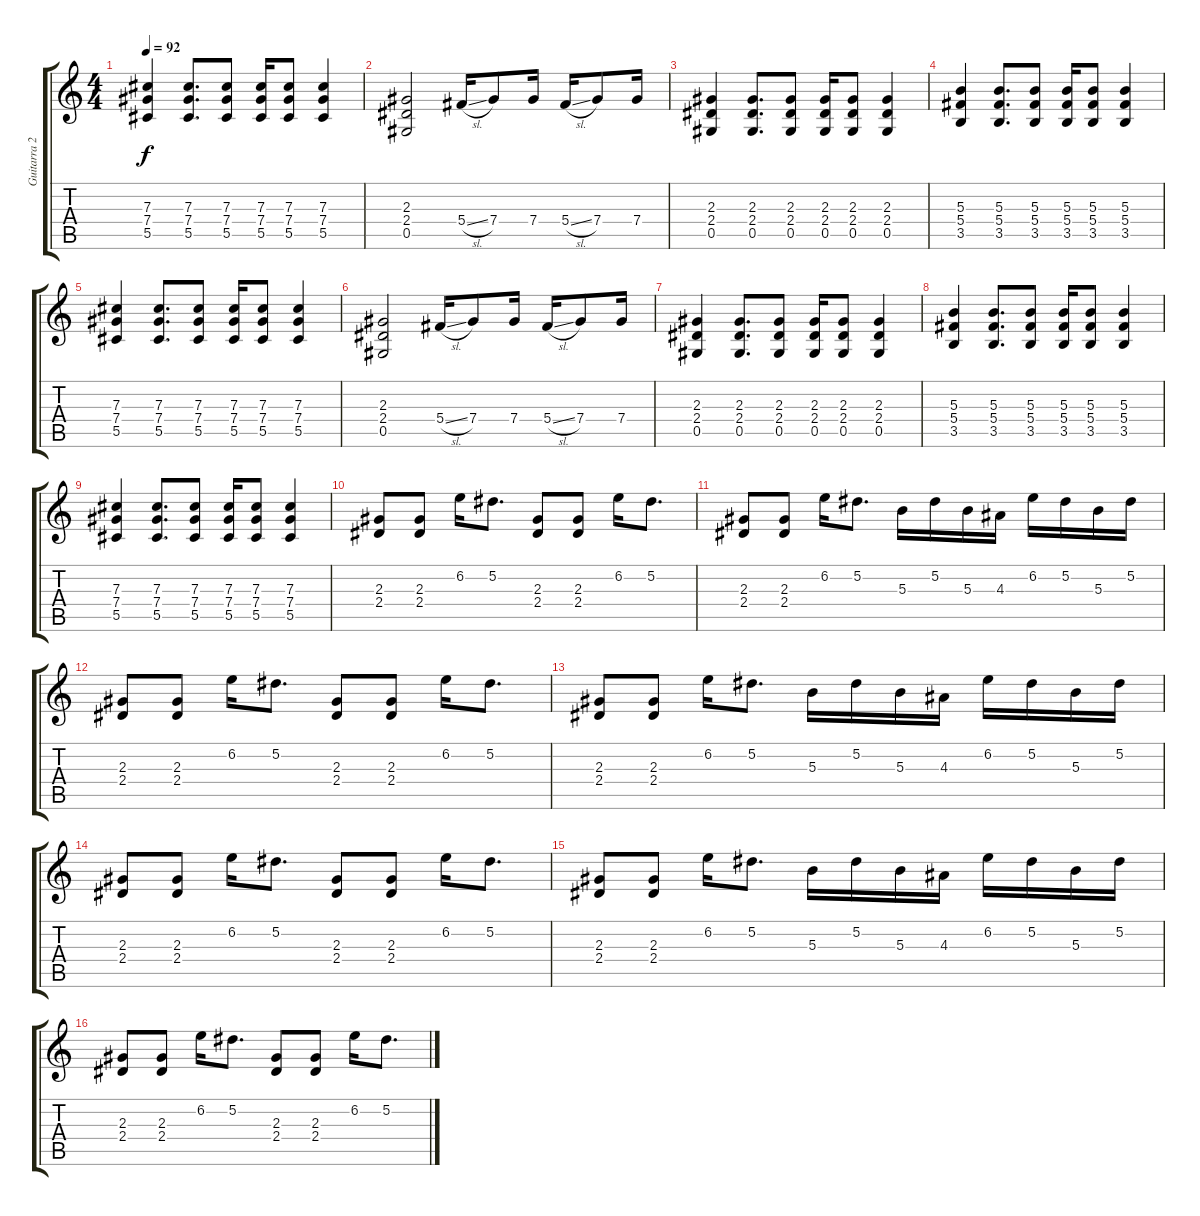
\track ("Guitarra 2" "Guitarra 2") {instrument overdrivenguitar}
\staff {score tabs}
\tuning (Eb4 Bb3 Gb3 Db3 Ab2 Eb2) {hide}
\ts (4 4)
\tempo 92
\clef g2
\ks c
(7.3 7.4 5.5).4{dy f} (7.3 7.4 5.5).8{d} (7.3 7.4 5.5).8 (7.3 7.4 5.5).16 (7.3 7.4 5.5).8 (7.3 7.4 5.5).4 |
(2.3 2.4 0.5).2 5.4{sl}.16 7.4.8 7.4.16 5.4{sl}.16 7.4.8 7.4.16 |
(2.3 2.4 0.5).4 (2.3 2.4 0.5).8{d} (2.3 2.4 0.5).8 (2.3 2.4 0.5).16 (2.3 2.4 0.5).8 (2.3 2.4 0.5).4 |
(5.3 5.4 3.5).4 (5.3 5.4 3.5).8{d} (5.3 5.4 3.5).8 (5.3 5.4 3.5).16 (5.3 5.4 3.5).8 (5.3 5.4 3.5).4 |
(7.3 7.4 5.5).4 (7.3 7.4 5.5).8{d} (7.3 7.4 5.5).8 (7.3 7.4 5.5).16 (7.3 7.4 5.5).8 (7.3 7.4 5.5).4 |
(2.3 2.4 0.5).2 5.4{sl}.16 7.4.8 7.4.16 5.4{sl}.16 7.4.8 7.4.16 |
(2.3 2.4 0.5).4 (2.3 2.4 0.5).8{d} (2.3 2.4 0.5).8 (2.3 2.4 0.5).16 (2.3 2.4 0.5).8 (2.3 2.4 0.5).4 |
(5.3 5.4 3.5).4 (5.3 5.4 3.5).8{d} (5.3 5.4 3.5).8 (5.3 5.4 3.5).16 (5.3 5.4 3.5).8 (5.3 5.4 3.5).4 |
(7.3 7.4 5.5).4 (7.3 7.4 5.5).8{d} (7.3 7.4 5.5).8 (7.3 7.4 5.5).16 (7.3 7.4 5.5).8 (7.3 7.4 5.5).4 |
(2.3 2.4).8 (2.3 2.4).8 6.2.16 5.2.8{d} (2.3 2.4).8 (2.3 2.4).8 6.2.16 5.2.8{d} |
(2.3 2.4).8 (2.3 2.4).8 6.2.16 5.2.8{d} 5.3.16 5.2.16 5.3.16 4.3.16 6.2.16 5.2.16 5.3.16 5.2.16 |
(2.3 2.4).8 (2.3 2.4).8 6.2.16 5.2.8{d} (2.3 2.4).8 (2.3 2.4).8 6.2.16 5.2.8{d} |
(2.3 2.4).8 (2.3 2.4).8 6.2.16 5.2.8{d} 5.3.16 5.2.16 5.3.16 4.3.16 6.2.16 5.2.16 5.3.16 5.2.16 |
(2.3 2.4).8 (2.3 2.4).8 6.2.16 5.2.8{d} (2.3 2.4).8 (2.3 2.4).8 6.2.16 5.2.8{d} |
(2.3 2.4).8 (2.3 2.4).8 6.2.16 5.2.8{d} 5.3.16 5.2.16 5.3.16 4.3.16 6.2.16 5.2.16 5.3.16 5.2.16 |
(2.3 2.4).8 (2.3 2.4).8 6.2.16 5.2.8{d} (2.3 2.4).8 (2.3 2.4).8 6.2.16 5.2.8{d}
